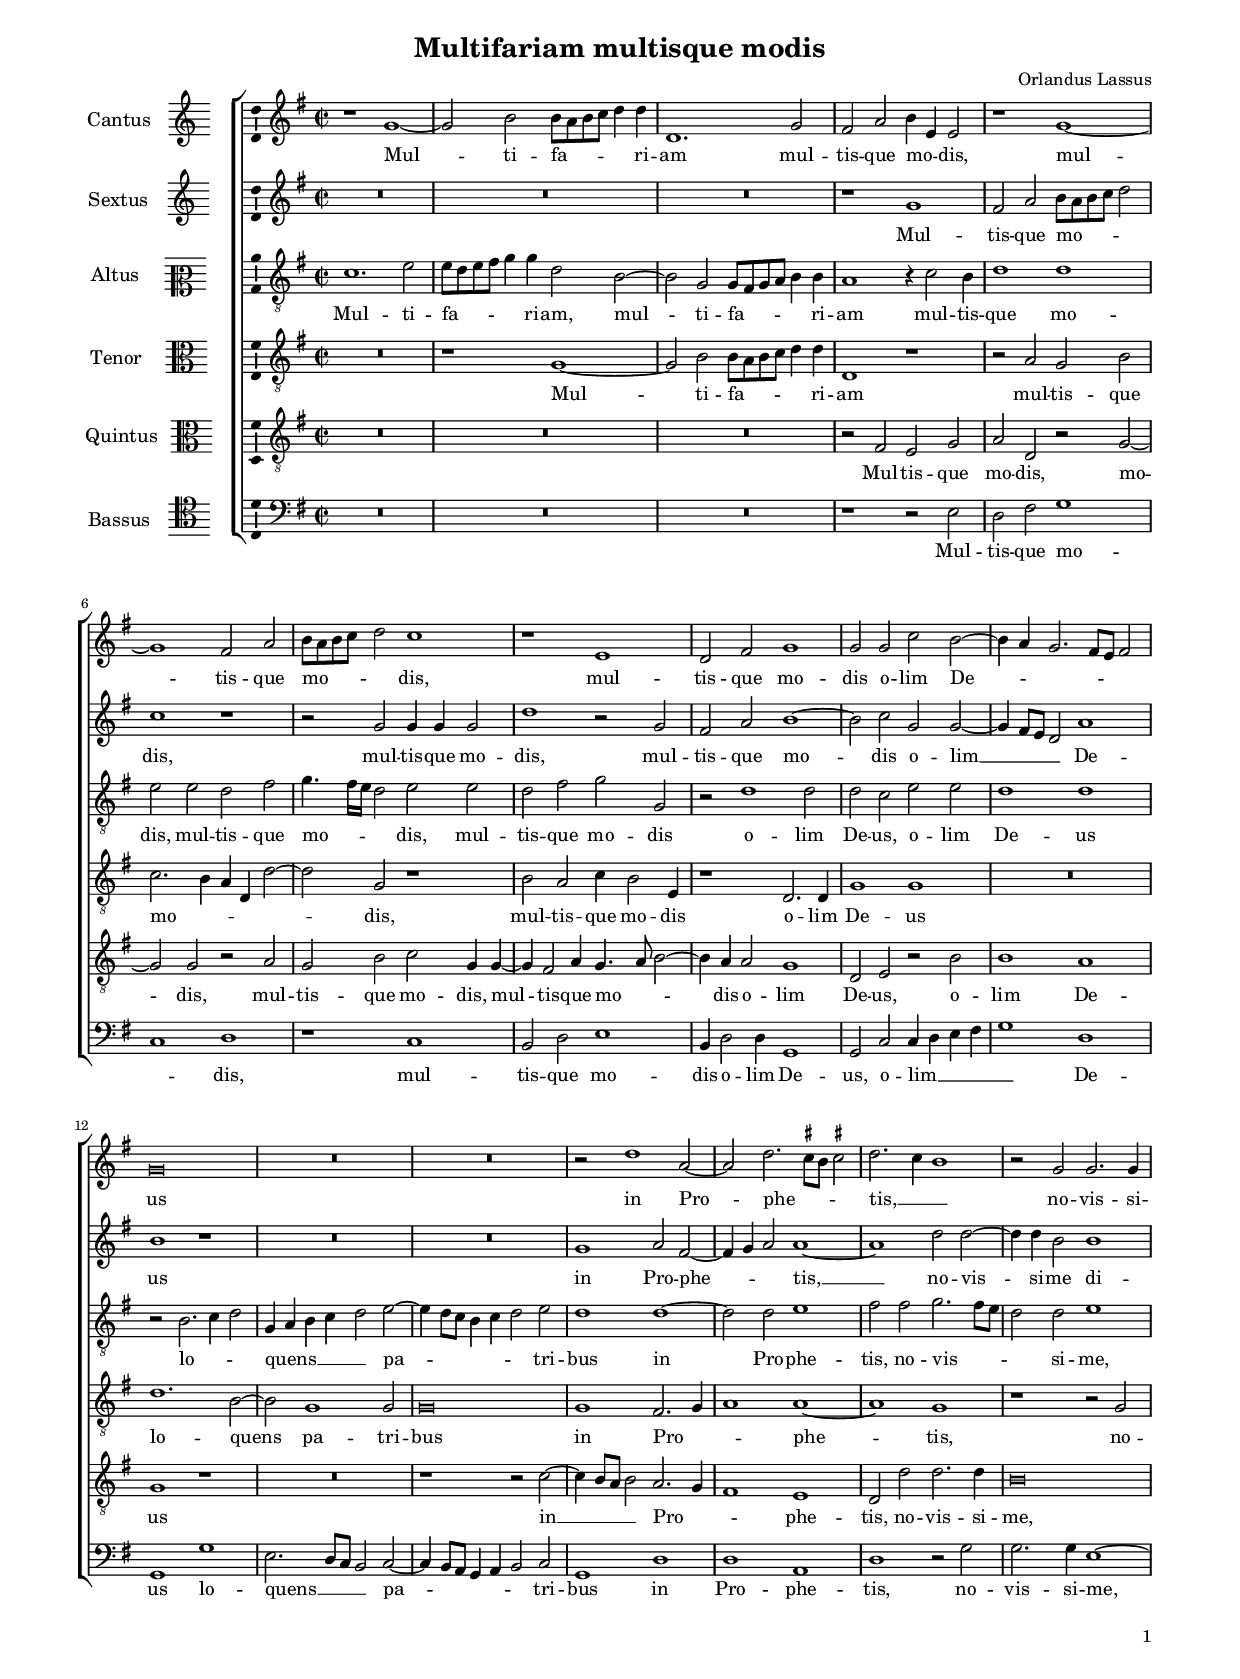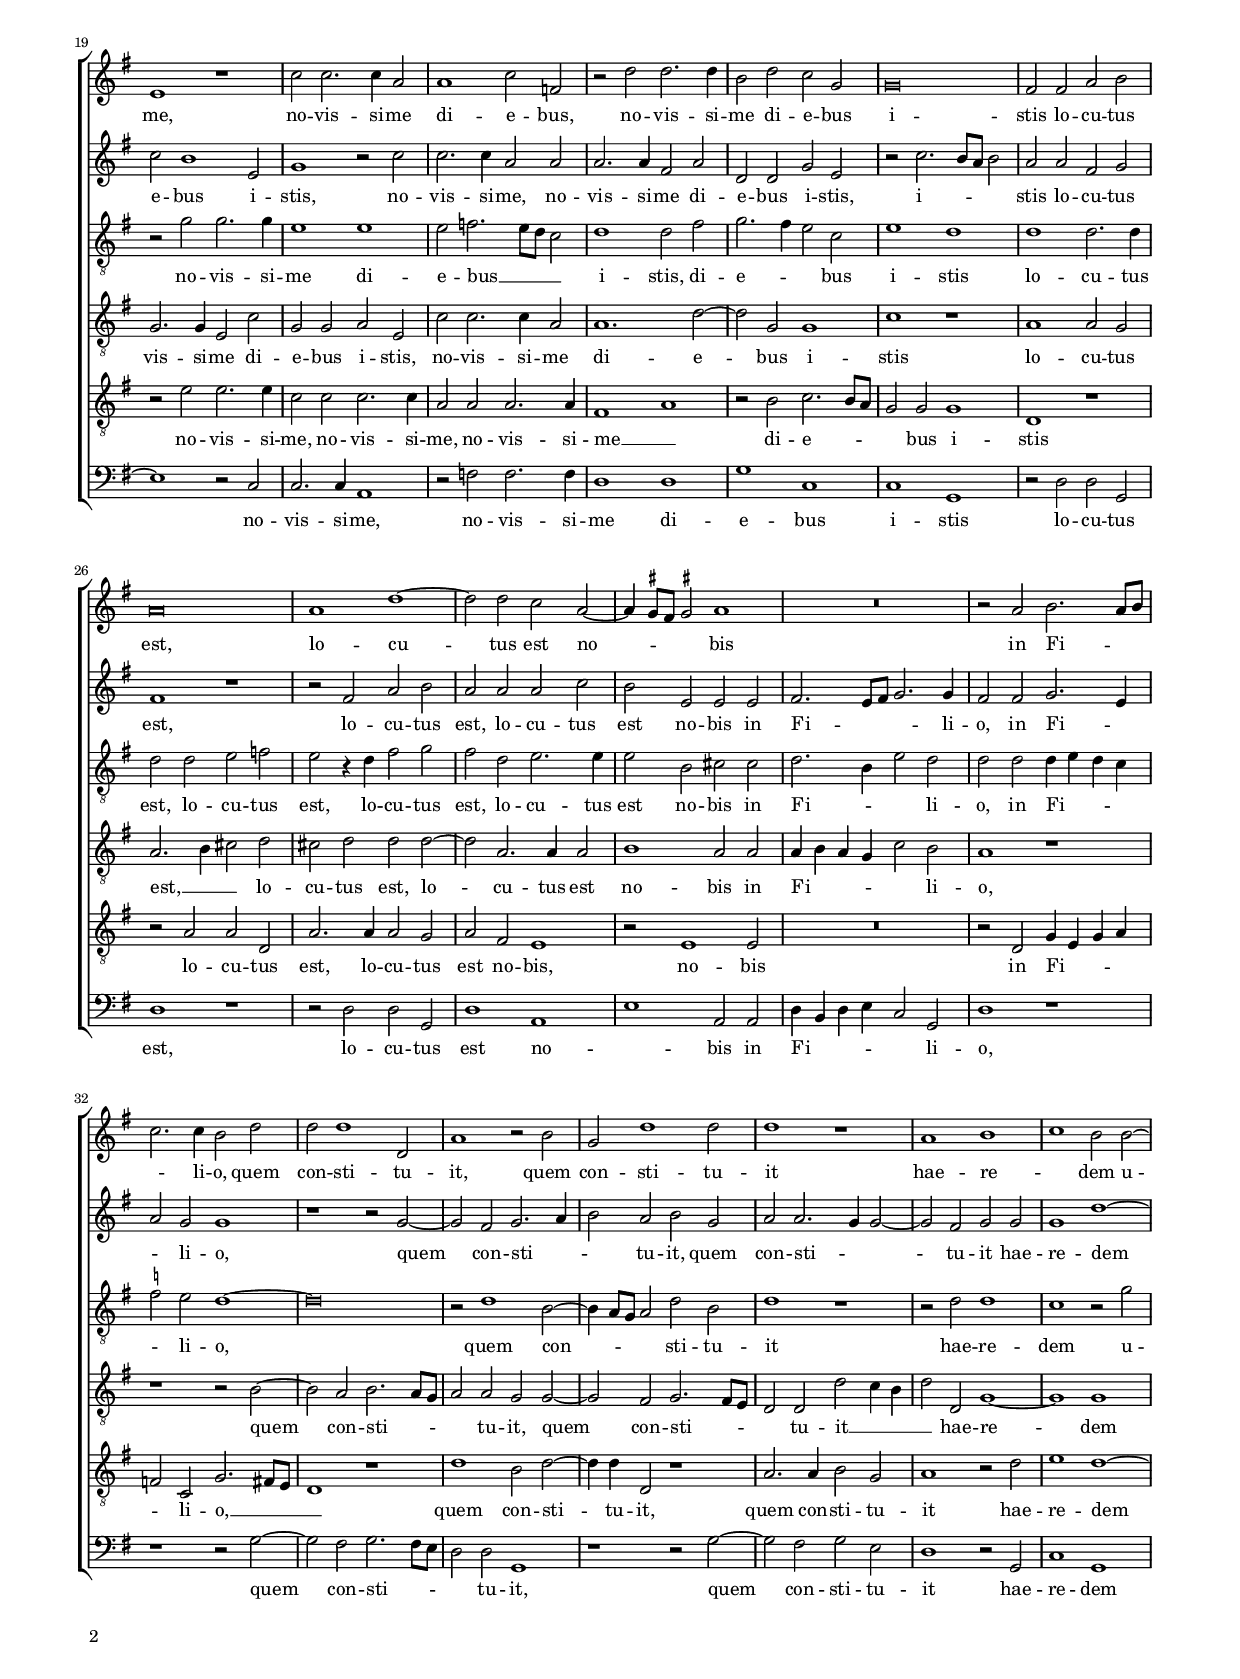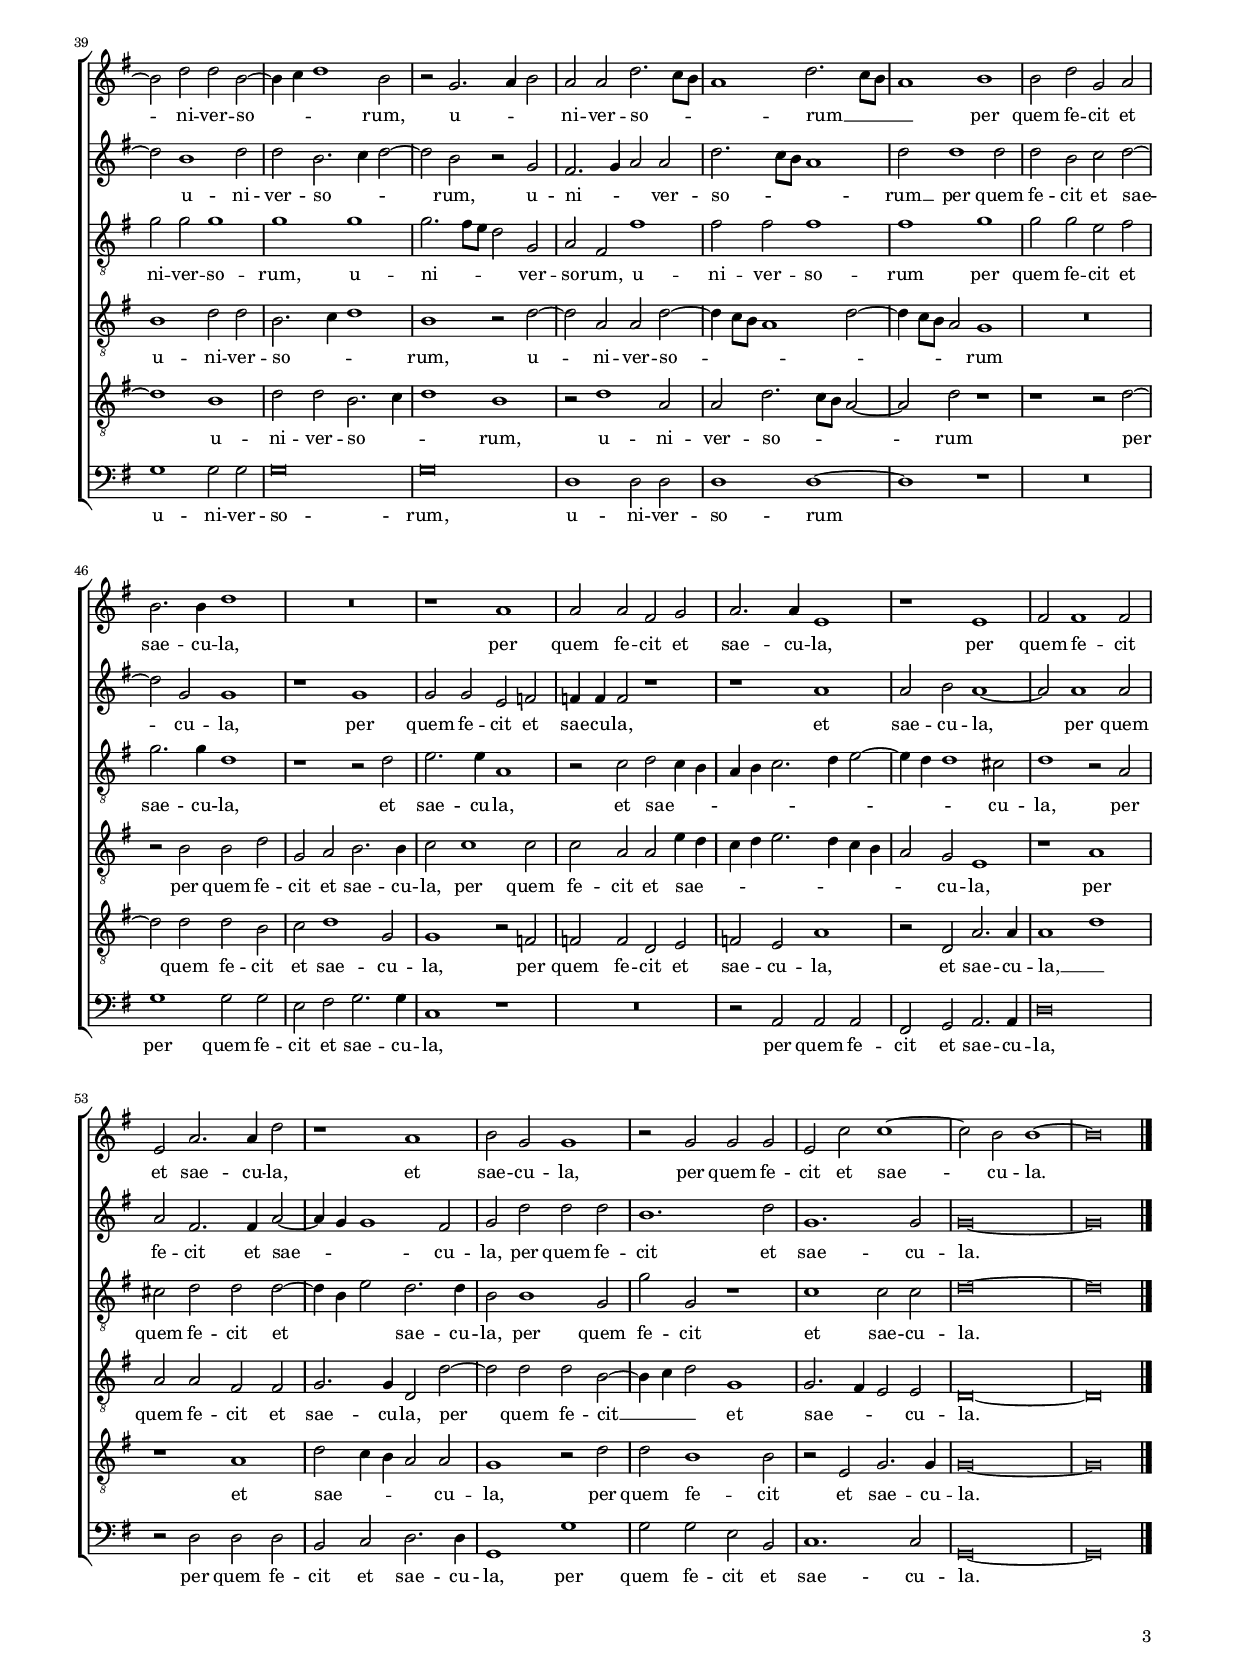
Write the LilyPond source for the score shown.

\header
{
  title="Multifariam multisque modis"
  composer="Orlandus Lassus"
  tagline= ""
}

\version "2.22.1"
\include "deutsch.ly"
#(set-global-staff-size 15)
#(ly:set-option 'point-and-click #f)

	
\paper
	{
    top-margin = 1.5 \cm
	bottom-margin = 0.9 \cm
	left-margin = 1.5 \cm
	right-margin = 1.5 \cm
	ragged-bottom = ##f
	ragged-last-bottom = ##t
	print-page-number = ##f
	score-system-spacing = #'((basic-distance . 17) (minimum-distance . 14) (padding . 5) (strechability . 250))
	system-system-spacing = #'((basic-distance . 17) (minimum-distance . 14) (padding . 5) (strechability . 250))
    oddFooterMarkup=\markup   \fill-line { "" \fromproperty #'page:page-number-string }
    evenFooterMarkup=\markup  \fill-line { \fromproperty #'page:page-number-string "" }
    last-bottom-spacing = #'((basic-distance . 12) (minimum-distance . 7) (padding . 4))
	system-system-spacing = #'((basic-distance . 17) (minimum-distance . 14) (padding . 5) (strechability . 250))
	systems-per-page = 3
	page-count = 3
%	min-systems-per-page = 3
	}

	
global = {
	\key c \major
	\time 2/2 \set Score.measureLength = #(ly:make-moment 2/1)
	\skip 1*2*59 \bar "|."
	}

	ficta = { \once \set suggestAccidentals = ##t }
	
	forget = #(define-music-function (music) (ly:music?) #{
		\accidentalStyle forget
		$music
		\accidentalStyle default
		#})
    
    m = \melisma
    me = \melismaEnd



incipitcantus = \markup { \score {
	{
	\set Staff.instrumentName = \markup { \fontsize #1 "Cantus" }
	\key c \major
	\clef violin
	s4 \bar ""
	}
	\layout  {
	raggedright = ##t
        indent = 1.6 \cm
	line-width = 2.3 \cm
	\context { \Staff \remove Time_signature_engraver }
	}} \hspace #1 }
	

incipitsextus = \markup { \score {
	{
	\set Staff.instrumentName = \markup { \fontsize #1 "Sextus" }
	\key c \major
	\clef violin
	s4 \bar ""
	}
	\layout  {
	raggedright = ##t
	indent = 1.6 \cm
	line-width = 2.3 \cm
	\context { \Staff \remove Time_signature_engraver }
	}} \hspace #1 }
      
      
incipitaltus = \markup { \score {
	{
	\set Staff.instrumentName = \markup { \fontsize #1 "Altus" }
	\key c \major
	\clef mezzosoprano
	s4 \bar ""
	}
	\layout  {
	raggedright = ##t
	indent = 1.6 \cm
	line-width = 2.3 \cm
	\context { \Staff \remove Time_signature_engraver }
	}} \hspace #1 }


incipittenor = \markup { \score {
	{
	\set Staff.instrumentName = \markup { \fontsize #1 "Tenor" }
	\key c \major
	\clef alto
	s4 \bar ""
	}
	\layout  {
	raggedright = ##t
	indent = 1.6 \cm
	line-width = 2.3 \cm
	\context { \Staff \remove Time_signature_engraver }
	}} \hspace #1 }
      
      
incipitquintus = \markup { \score {
	{
	\set Staff.instrumentName = \markup { \fontsize #1 "Quintus" }
	\key c \major
	\clef alto
	s4 \bar ""
	}
	\layout  {
	raggedright = ##t
	indent = 1.6 \cm
	line-width = 2.3 \cm
	\context { \Staff \remove Time_signature_engraver }
	}} \hspace #1 }
      
      
incipitbassus = \markup { \score {
	{
	\set Staff.instrumentName = \markup { \fontsize #1 "Bassus" }
	\key c \major
	\clef tenor
	s4 \bar ""
	}
	\layout  {
	raggedright = ##t
	indent = 1.6 \cm
	line-width = 2.3 \cm
	\context { \Staff \remove Time_signature_engraver }
	}} \hspace #1 }


cantus =  \relative c''
	{
	r1 c~
	c2 e e8 \m d e f g4 \me g
	g,1. c2
	h2 d e4 \m a, \me a2
%5
	r1 c~ |
	c1 h2 d
	e8 \m d e f g2 \me f1
	r1 a,
	g2 h c1
%10
	c2 c f e~ |
	e4 \m d c2. h8 a h2 \me
	c\breve
	R\breve
	R\breve
%15
	r2 g'1 d2~ |
	d2 g2. \m \ficta fis8 e \ficta fis!2 \me
	g2. \m f4 e1 \me
	r2 c c2. c4
	a1 r
%20
	f'2 f2. f4 d2 |
	d1 f2 b,
	r2 g' g2. g4
	e2 g f c
	c\breve
%25
	h2 h d e |
	d\breve
	d1 g~
	g2 g f d~
	d4 \m \ficta cis8 h \ficta cis!2 \me d1
%30
	R\breve |
	r2 d e2. \m d8 e
	f2. \me f4 e2 g
	g2 g1 g,2
	d'1 r2 e
%35
	c2 g'1 g2 |
	g1 r
	d1 e \m
	f1 \me e2 e~
	e2 g g e~
%40
	e4 \m f g1 \me e2 |
	r2 c2. \m d4 e2 \me
	d2 d g2. \m f8 e
	d1 \me g2. \m f8 e
	d1 \me e
%45
	e2 g c, d |
	e2. e4 g1
	R\breve
	r1 d
	d2 d h c
%50
	d2. d4 a1 |
	r1 a
	h2 h1 h2
	a2 d2. d4 g2
	r1 d
%55
	e2 c c1 |
	r2 c c c
	a2 f' f1~
	f2 e e1~
	e\breve |
	}
	

sextus = \relative c''
	{
	R\breve
	R\breve
	R\breve
	r1 c
%5
	h2 d e8 \m d e f g2 \me |
	f1 r
	r2 c c4 c c2
	g'1 r2 c,
	h2 d e1~
%10
	e2 f c c~ |
	c4 \m h8 a g2 \me d'1
	e1 r
	R\breve
	R\breve
%15
	c1 d2 h~ |
	h4 \m c d2 \me d1~
	d1 g2 g~
	g4 g e2 e1
	f2 e1 a,2
%20
	c1 r2 f |
	f2. f4 d2 d
	d2. d4 h2 d
	g,2 g c a
	r2 f'2. \m e8 d e2 \me
%25
	d2 d h c |
	h1 r
	r2 h d e
	d2 d d f
	e2 a, a a
%30
	h2. \m a8 h c2. \me c4 |
	h2 h c2. \m a4
	d2 \me c c1
	r1 r2 c~
	c2 h c2. \m d4
%35
	e2 \me d e c |
	d2 d2. \m c4 c2~
	c2 \me h c c
	c1 g'~
	g2 e1 g2
%40
	g2 e2. \m f4 g2~ |
	g2 \me e r c
	h2. \m c4 d2 \me d
	g2. \m f8 e d1 \me
	g2 g1 g2
%45
	g2 e f g~ |
	g2 c, c1
	r1 c
	c2 c a b
	b4 b b2 r1
%50
	r1 d |
	d2 e d1~
	d2 d1 d2
	d2 h2. h4 d2~
	d4 \m c c1 \me h2
%55
	c2 g' g g |
	e1. g2
	c,1. c2
	c\breve~
	c\breve |
	}

altus =  \relative c'
        {
	f1. a2
	a8 \m g a h c4 \me c g2 e~
	e2 c c8 \m h c d e4 \me e
	d1 r4 f2 e4
%5
	g1 g |
	a2 a g h
	c4. \m h16 a g2 \me a a
	g2 h c c,
	r2 g'1 g2
%10
	g2 f a a |
	g1 g
	r2 e2. \m f4  g2 \me
	c,4 \m d e f g2 \me a~
	a4 \m g8 f e4 f g2 \me a
%15
	g1 g~ |
	g2 g a1
	h2 h c2. \m h8 a
	g2 \me g a1
	r2 c c2. c4
%20
	a1 a |
	a2 b2. \m a8 g f2 \me
	g1 g2 h
	c2. \m h4 a2 \me f
	a1 g
%25
	g1 g2. g4 |
	g2 g a b
	a2 r4 g h2 c
	h2 g a2. a4
	a2 e fis fis
%30
	g2. \m e4 a2 \me g |
	g2 g g4 \m a g f
	\ficta b2 \me a g1~
	g\breve
	r2 g1 e2~
%35
	e4 \m d8 c d2 \me g e |
	g1 r
	r2 g g1
	f1 r2 c'
	c2 c c1
%40
	c1 c |
	c2. \m h8 a g2 \me c,
	d2 h h'1
	h2 h h1
	h1 c
%45
	c2 c a h |
	c2. c4 g1
	r1 r2 g
	a2. a4 d,1
	r2 f g \m f4 e
%50
	d4 e f2. g4 a2~ |
	a4 g g1 \me fis2
	g1 r2 d
	fis2 g g g~
	g4 \m e a2 \me g2. g4
%55
	e2 e1 c2 |
	c'2 c, r1
	f1 f2 f
	g\breve~
	g\breve |
	}


tenor =  \relative c'
	{
	R\breve
	r1 c~
	c2 e e8 \m d e f g4 \me g
	g,1 r
%5
	r2 d' c e |
	f2. \m e4 d g, g'2~
	g2 \me c, r1
	e2 d f4 e2 a,4
	r1 g2. g4
%10
	c1 c |
	R\breve
	g'1. e2~
	e2 c1 c2
	c\breve
%15
	c1 h2. \m c4 |
	d1 \me d~
	d1 c
	r1 r2 c
	c2. c4 a2 f'
%20
	c2 c d a |
	f'2 f2. f4 d2
	d1. g2~
	g2 c, c1
	f1 r
%25
	d1 d2 c |
	d2. \m e4 fis2 \me g
	fis2 g g g~
	g2 d2. d4 d2
	e1 d2 d
%30
	d4 \m e d c f2 \me e |
	d1 r
	r1 r2 e~
	e2 d e2. \m d8 c
	d2 \me d c c~
%35
	c2 h c2. \m h8 a |
	g2 \me g g'2 \m f4 e
	g2 \me g, c1~
	c1 c
	e1 g2 g
%40
	e2. \m f4 g1 \me |
	e1 r2 g~
	g2 d d g~
	g4 \m f8 e d1 g2~
	g4 f8 e d2 \me c1
%45
	R\breve |
	r2 e e g
	c,2 d e2. e4
	f2 f1 f2
	f2 d d a'4 \m g
%50
	f4 g a2. g4 f e |
	d2 \me c a1
	r1 d
	d2 d h h
	c2. c4 g2 g'~
%55
	g2 g g e~ |
	e4 \m f g2 \me c,1
	c2. \m h4 a2 \me a
	g\breve~
	g\breve |
	}

	
quintus  =  \relative c'
	{
	R\breve
	R\breve
	R\breve
	r2 h a c
%5
	d2 g, r c~ |
	c2 c r d
	c2 e f c4 c~
	c4 h2 d4 c4. \m d8 e2~
	e4 \me d d2 c1
%10
	g2 a r e' |
	e1 d
	c1 r
	R\breve
	r1 r2 f~
%15
	f4 \m e8 d e2 \me d2. \m c4 |
	h1 \me a
	g2 g' g2. g4
	e\breve
	r2 a a2. a4
%20
	f2 f f2. f4 |
	d2 d d2. d4
	h1 \m d \me
	r2 e f2. \m e8 d
	c2 \me c c1
%25
	g1 r |
	r2 d' d g,
	d'2. d4 d2 c
	d2 h a1
	r2 a1 a2
%30
	R\breve |
	r2 g c4 \m a c d
	b2 \me f c'2. \m h8 a
	g1 \me r
	g'1 e2 g~
%35
	g4 g g,2 r1 |
	d'2. d4 e2 c
	d1 r2 g
	a1 g~
	g1 e
%40
	g2 g e2. \m f4 |
	g1 \me e
	r2 g1 d2
	d2 g2. \m f8 e d2~
	d2 \me g r1
%45
	r1 r2 g~ |
	g2 g g e
	f2 g1 c,2
	c1 r2 b
	b2 b g a
%50
	b2 a d1 |
	r2 g, d'2. d4
	d1 \m g \me
	r1 d
	g2 \m f4 e d2 \me d
%55
	c1 r2 g' |
	g2 e1 e2
	r2 a, c2. c4
	c\breve~
	c\breve |
	}


bassus  =  \relative c
	{
	R\breve
	R\breve
	R\breve
	r1 r2 a'
%5
	g2 h c1 \m |
	f,1 \me g
	r1 f
	e2 g a1
	e4 g2 g4 c,1
%10
	c2 f f4 \m g a h |
	c1 \me g
	c,1 c'
	a2. \m g8 f e2 \me f~
	f4 \m e8 d c4 d e2 \me f
%15
	c1 g' |
	g1 d
	g1 r2 c
	c2. c4 a1~
	a1 r2 f
%20
	f2. f4 d1 |
	r2 b' b2. b4
	g1 g
	c1 f,
	f1 c
%25
	r2 g' g c, |
	g'1 r
	r2 g g c,
	g'1 d \m
	a'1 \me d,2 d
%30
	g4 \m e g a f2 \me c |
	g'1 r
	r1 r2 c~
	c2 h c2. \m h8 a
	g2 \me g c,1
%35
	r1 r2 c'~ |
	c2 h c a
	g1 r2 c,
	f1 c
	c'1 c2 c
%40
	c\breve |
	c\breve
	g1 g2 g
	g1 g~
	g1 r
%45
	R\breve |
	c1 c2 c
	a2 h c2. c4
	f,1 r
	R\breve
%50
	r2 d d d |
	h2 c d2. d4
	g\breve
	r2 g g g
	e2 f g2. g4
%55
	c,1 c' |
	c2 c a e
	f1. f2
	c\breve~
	c\breve |
	}
	
lyricscantus = \lyricmode {
	Mul -- ti -- fa -- ri -- am mul -- tis -- que mo -- dis,
	mul -- tis -- que mo -- dis,
	mul -- tis -- que mo -- dis
	o -- lim De -- us
	in Pro -- phe -- tis, __
	no -- vis -- si -- me,
	no -- vis -- si -- me di -- e -- bus,
	no -- vis -- si -- me di -- e -- bus i -- stis
	lo -- cu -- tus est,
	lo -- cu -- tus est no -- bis in Fi -- li -- o,
	quem con -- sti -- tu -- it,
	quem con -- sti -- tu -- it hae -- re -- dem u -- ni -- ver -- so -- rum,
	u -- ni -- ver -- so -- rum __
	per quem fe -- cit et sae -- cu -- la,
	per quem fe -- cit et sae -- cu -- la,
	per quem fe -- cit et sae -- cu -- la,
	et sae -- cu -- la,
	per quem fe -- cit et sae -- cu -- la.
	}

	
lyricssextus = \lyricmode {
	Mul -- tis -- que mo -- dis,
	mul -- tis -- que mo -- dis,
	mul -- tis -- que mo -- dis
	o -- lim __ De -- us
	in Pro -- phe -- tis, __
	no -- vis -- si -- me di -- e -- bus i -- stis,
	no -- vis -- si -- me,
	no -- vis -- si -- me di -- e -- bus i -- stis,
	i -- stis
	lo -- cu -- tus est,
	lo -- cu -- tus est,
	lo -- cu -- tus est no -- bis in Fi -- li -- o,
	in Fi -- li -- o,
	quem con -- sti -- tu -- it,
	quem con -- sti -- tu -- it hae -- re -- dem u -- ni -- ver -- so -- rum,
	u -- ni -- ver -- so -- rum __
	per quem fe -- cit et sae -- cu -- la,
	per quem fe -- cit et sae -- cu -- la,
	et sae -- cu -- la,
	per quem fe -- cit et sae -- cu -- la,
	per quem fe -- cit et sae -- cu -- la.
	}
	
	
lyricsaltus = \lyricmode {
	Mul -- ti -- fa -- ri -- am,
	mul -- ti -- fa -- ri -- am mul -- tis -- que mo -- dis,
	mul -- tis -- que mo -- dis,
	mul -- tis -- que mo -- dis
	o -- lim De -- us,
	o -- lim De -- us
	lo -- quens __ pa -- tri -- bus in Pro -- phe -- tis,
	no -- vis -- si -- me,
	no -- vis -- si -- me di -- e -- bus __ i -- stis,
	di -- e -- bus i -- stis
	lo -- cu -- tus est,
	lo -- cu -- tus est,
	lo -- cu -- tus est,
	lo -- cu -- tus est no -- bis in Fi -- li -- o,
	in Fi -- li -- o,
	quem con -- sti -- tu -- it hae -- re -- dem u -- ni -- ver -- so -- rum,
	u -- ni -- ver -- so -- rum,
	u -- ni -- ver -- so -- rum
	per quem fe -- cit et sae -- cu -- la,
	et sae -- cu -- la,
	et sae -- cu -- la,
	per quem fe -- cit et sae -- cu -- la,
	per quem fe -- cit et sae -- cu -- la.
	}
	

lyricstenor = \lyricmode {
	Mul -- ti -- fa -- ri -- am mul -- tis -- que mo -- dis,
	mul -- tis -- que mo -- dis
	o -- lim De -- us lo -- quens pa -- tri -- bus in Pro -- phe -- tis,
	no -- vis -- si -- me di -- e -- bus i -- stis,
	no -- vis -- si -- me di -- e -- bus i -- stis
	lo -- cu -- tus est, __
	lo -- cu -- tus est,
	lo -- cu -- tus est no -- bis in Fi -- li -- o,
	quem con -- sti -- tu -- it,
	quem con -- sti -- tu -- it __ hae -- re -- dem u -- ni -- ver -- so -- rum,
	u -- ni -- ver -- so -- rum
	per quem fe -- cit et sae -- cu -- la,
	per quem fe -- cit et sae -- cu -- la,
	per quem fe -- cit et sae -- cu -- la,
	per quem fe -- cit __ et sae -- cu -- la.
	}

	
lyricsquintus = \lyricmode {
	Mul -- tis -- que mo -- dis,
	mo -- dis,
	mul -- tis -- que mo -- dis,
	mul -- tis -- que mo -- dis
	o -- lim De -- us,
	o -- lim De -- us
	in __ Pro -- phe -- tis,
	no -- vis -- si -- me,
	no -- vis -- si -- me,
	no -- vis -- si -- me,
	no -- vis -- si -- me __ di -- e -- bus i -- stis
	lo -- cu -- tus est,
	lo -- cu -- tus est no -- bis,
	no -- bis in Fi -- li -- o, __
	quem con -- sti -- tu -- it,
	quem con -- sti -- tu -- it hae -- re -- dem u -- ni -- ver -- so -- rum,
	u -- ni -- ver -- so -- rum
	per quem fe -- cit et sae -- cu -- la,
	per quem fe -- cit et sae -- cu -- la,
	et sae -- cu -- la, __
	et sae -- cu -- la,
	per quem fe -- cit et sae -- cu -- la.
	}
	
	
lyricsbassus = \lyricmode {
	Mul -- tis -- que mo -- dis,
	mul -- tis -- que mo -- dis
	o -- lim De -- us,
	o -- lim __ De -- us lo -- quens __ pa -- tri -- bus in Pro -- phe -- tis,
	no -- vis -- si -- me,
	no -- vis -- si -- me,
	no -- vis -- si -- me di -- e -- bus i -- stis
	lo -- cu -- tus est,
	lo -- cu -- tus est no -- bis in Fi -- li -- o,
	quem con -- sti -- tu -- it,
	quem con -- sti -- tu -- it hae -- re -- dem u -- ni -- ver -- so -- rum,
	u -- ni -- ver -- so -- rum
	per quem fe -- cit et sae -- cu -- la,
	per quem fe -- cit et sae -- cu -- la,
	per quem fe -- cit et sae -- cu -- la,
	per quem fe -- cit et sae -- cu -- la.
	}
	

\score
{  
    \transpose c g, {
	\new ChoirStaff \with { \override StaffGrouper.staff-staff-spacing.basic-distance = #12 }
	<<
	
	\new Staff << \global
	\new Voice="v1" {
		\set Staff.instrumentName=\incipitcantus
		\set Staff.midiInstrument = "reed organ"
		\clef violin
		\cantus }
	\new Lyrics \lyricsto "v1" {\lyricscantus }
	>>
	
	
	\new Staff << \global
	\new Voice="v6" {
		\set Staff.instrumentName=\incipitsextus
		\set Staff.midiInstrument = "reed organ"
		\clef violin 
		\sextus}
	\new Lyrics \lyricsto "v6" {\lyricssextus }
	>>

	
	\new Staff << \global
	\new Voice="v2" {
		\set Staff.instrumentName=\incipitaltus
		\set Staff.midiInstrument = "reed organ"
		\clef "G_8" 
		\altus}
	\new Lyrics \lyricsto "v2" {\lyricsaltus }
	>>

	
	\new Staff << \global
	\new Voice="v3" {
		\set Staff.instrumentName=\incipittenor
		\set Staff.midiInstrument = "reed organ"
		\clef "G_8"
		\tenor }
	\new Lyrics \lyricsto "v3" {\lyricstenor }
	>>
	
	
	\new Staff << \global
	\new Voice="v5" {
		\set Staff.instrumentName=\incipitquintus
		\set Staff.midiInstrument = "reed organ"
		\clef "G_8"
		\quintus}
	\new Lyrics \lyricsto "v5" {\lyricsquintus }
	>>
	
	
	\new Staff << \global
	\new Voice="v4" {
		\set Staff.instrumentName=\incipitbassus
		\set Staff.midiInstrument = "reed organ"
		\clef bass 
		\bassus }
	\new Lyrics \lyricsto "v4" {\lyricsbassus}
	>>
	
	>>
    } % transpose 
		
	\layout
	{
	indent = 2.6 \cm
%	\context { \Lyrics \override VerticalAxisGroup.nonstaff-relatedstaff-spacing.padding = #2 }
%	\context { \Lyrics \override LyricText.font-size = #1 }
  	\context { \Staff \consists "Ambitus_engraver" }
	\context { \Staff \override TimeSignature.break-visibility = #end-of-line-invisible }
	\context { \Score \override BarNumber.padding = #2 }
	\context { \Voice \override NoteHead.style = #'baroque }
	}
	
\midi
	{
    \tempo 2 = 90
	}
	
}


% EOF
